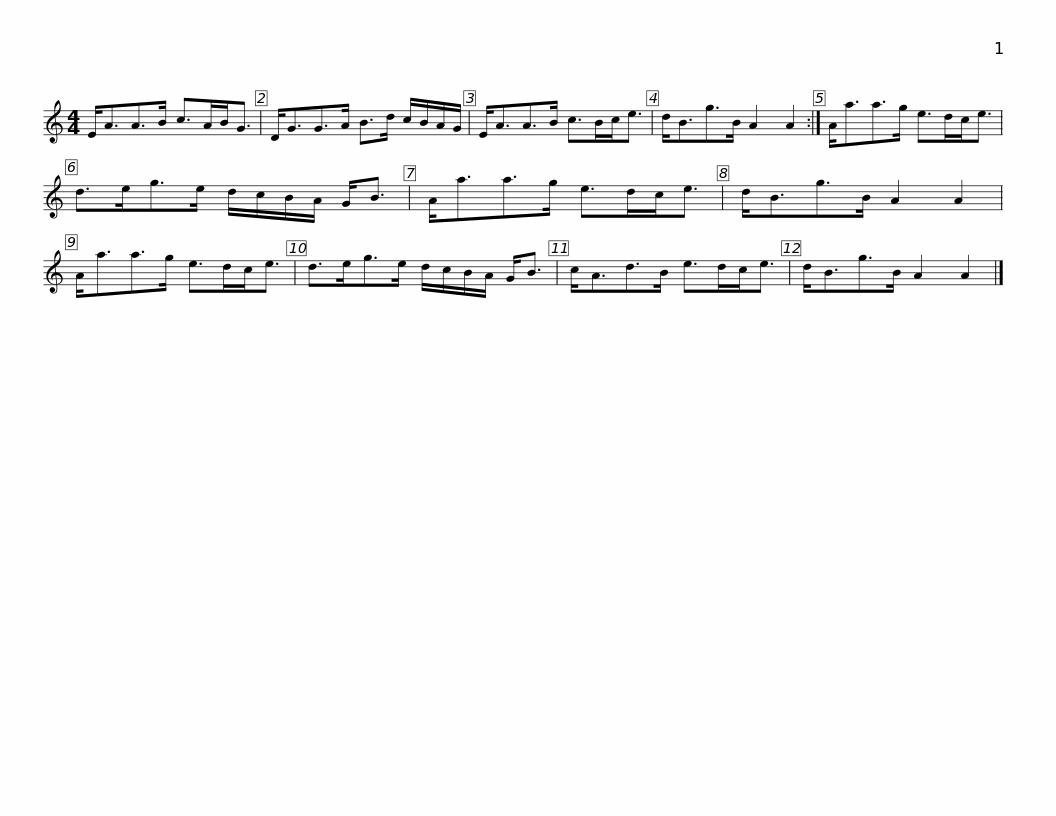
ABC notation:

X:1
L:1/8
M:4/4
I:linebreak $
K:C
V:1 treble
V:1
 E<AA>B c>AB<G | D<GG>A B>d c/B/A/G/ | E<AA>B c>Bc<e | d<Bg>B A2 A2 :|$ A<aa>g e>dc<e | %5
 d>eg>e d/c/B/A/ G<B | A<aa>g e>dc<e | d<Bg>B A2 A2 | A<aa>g e>dc<e |$ d>eg>e d/c/B/A/ G<B | %10
 c<Ad>B e>dc<e | d<Bg>B A2 A2 |] %12
